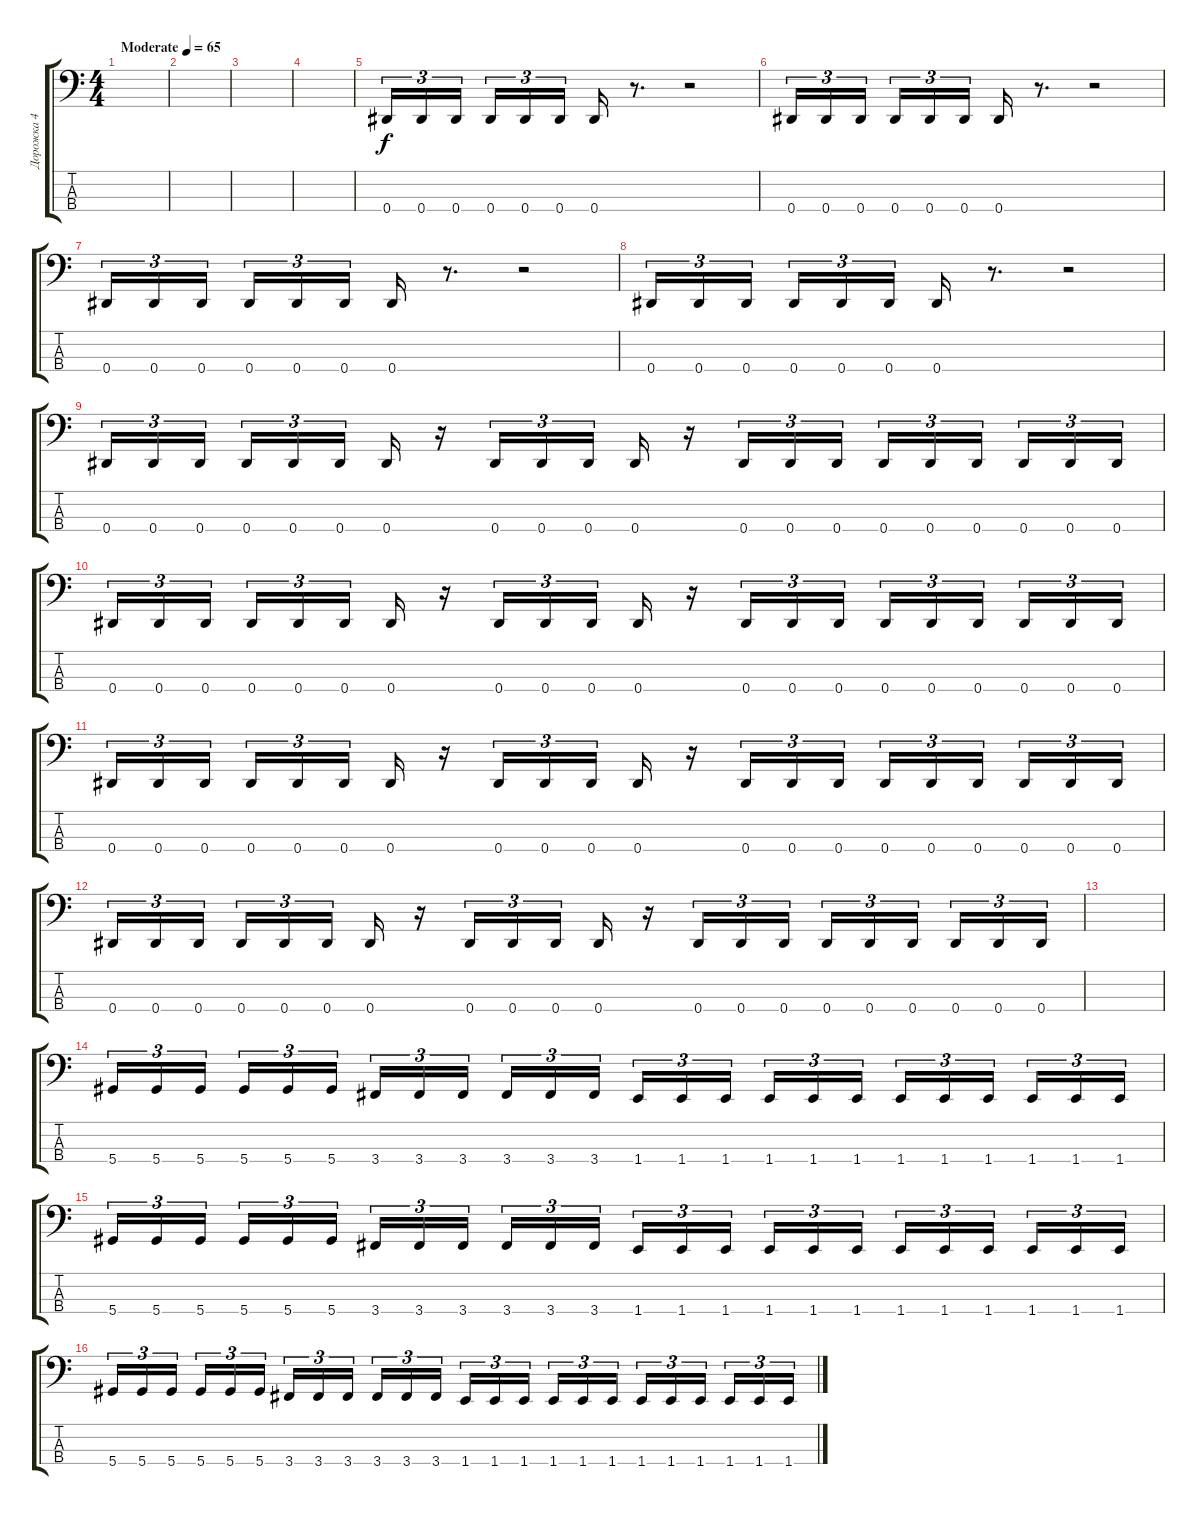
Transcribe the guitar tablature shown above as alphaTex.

\track ("Дорожка 4" "Дорожка 4") {instrument electricbassfinger}
\staff {score tabs}
\tuning (Gb2 Db2 Ab1 Eb1) {hide}
\ts (4 4)
\tempo (65 "Moderate")
\clef f4
\ks c
|
|
|
|
0.4.16{tu (3 2)} 0.4.16{tu (3 2)} 0.4.16{tu (3 2) beam splitsecondary} 0.4.16{tu (3 2)} 0.4.16{tu (3 2)} 0.4.16{tu (3 2)} 0.4.16 r.8{d} r.2 |
0.4.16{tu (3 2)} 0.4.16{tu (3 2)} 0.4.16{tu (3 2) beam splitsecondary} 0.4.16{tu (3 2)} 0.4.16{tu (3 2)} 0.4.16{tu (3 2)} 0.4.16 r.8{d} r.2 |
0.4.16{tu (3 2)} 0.4.16{tu (3 2)} 0.4.16{tu (3 2) beam splitsecondary} 0.4.16{tu (3 2)} 0.4.16{tu (3 2)} 0.4.16{tu (3 2)} 0.4.16 r.8{d} r.2 |
0.4.16{tu (3 2)} 0.4.16{tu (3 2)} 0.4.16{tu (3 2) beam splitsecondary} 0.4.16{tu (3 2)} 0.4.16{tu (3 2)} 0.4.16{tu (3 2)} 0.4.16 r.8{d} r.2 |
0.4.16{tu (3 2)} 0.4.16{tu (3 2)} 0.4.16{tu (3 2) beam splitsecondary} 0.4.16{tu (3 2)} 0.4.16{tu (3 2)} 0.4.16{tu (3 2)} 0.4.16 r.16 0.4.16{tu (3 2)} 0.4.16{tu (3 2)} 0.4.16{tu (3 2)} 0.4.16 r.16 0.4.16{tu (3 2)} 0.4.16{tu (3 2)} 0.4.16{tu (3 2)} 0.4.16{tu (3 2)} 0.4.16{tu (3 2)} 0.4.16{tu (3 2) beam splitsecondary} 0.4.16{tu (3 2)} 0.4.16{tu (3 2)} 0.4.16{tu (3 2)} |
0.4.16{tu (3 2)} 0.4.16{tu (3 2)} 0.4.16{tu (3 2) beam splitsecondary} 0.4.16{tu (3 2)} 0.4.16{tu (3 2)} 0.4.16{tu (3 2)} 0.4.16 r.16 0.4.16{tu (3 2)} 0.4.16{tu (3 2)} 0.4.16{tu (3 2)} 0.4.16 r.16 0.4.16{tu (3 2)} 0.4.16{tu (3 2)} 0.4.16{tu (3 2)} 0.4.16{tu (3 2)} 0.4.16{tu (3 2)} 0.4.16{tu (3 2) beam splitsecondary} 0.4.16{tu (3 2)} 0.4.16{tu (3 2)} 0.4.16{tu (3 2)} |
0.4.16{tu (3 2)} 0.4.16{tu (3 2)} 0.4.16{tu (3 2) beam splitsecondary} 0.4.16{tu (3 2)} 0.4.16{tu (3 2)} 0.4.16{tu (3 2)} 0.4.16 r.16 0.4.16{tu (3 2)} 0.4.16{tu (3 2)} 0.4.16{tu (3 2)} 0.4.16 r.16 0.4.16{tu (3 2)} 0.4.16{tu (3 2)} 0.4.16{tu (3 2)} 0.4.16{tu (3 2)} 0.4.16{tu (3 2)} 0.4.16{tu (3 2) beam splitsecondary} 0.4.16{tu (3 2)} 0.4.16{tu (3 2)} 0.4.16{tu (3 2)} |
0.4.16{tu (3 2)} 0.4.16{tu (3 2)} 0.4.16{tu (3 2) beam splitsecondary} 0.4.16{tu (3 2)} 0.4.16{tu (3 2)} 0.4.16{tu (3 2)} 0.4.16 r.16 0.4.16{tu (3 2)} 0.4.16{tu (3 2)} 0.4.16{tu (3 2)} 0.4.16 r.16 0.4.16{tu (3 2)} 0.4.16{tu (3 2)} 0.4.16{tu (3 2)} 0.4.16{tu (3 2)} 0.4.16{tu (3 2)} 0.4.16{tu (3 2) beam splitsecondary} 0.4.16{tu (3 2)} 0.4.16{tu (3 2)} 0.4.16{tu (3 2)} |
|
5.4.16{tu (3 2)} 5.4.16{tu (3 2)} 5.4.16{tu (3 2) beam splitsecondary} 5.4.16{tu (3 2)} 5.4.16{tu (3 2)} 5.4.16{tu (3 2)} 3.4.16{tu (3 2)} 3.4.16{tu (3 2)} 3.4.16{tu (3 2) beam splitsecondary} 3.4.16{tu (3 2)} 3.4.16{tu (3 2)} 3.4.16{tu (3 2)} 1.4.16{tu (3 2)} 1.4.16{tu (3 2)} 1.4.16{tu (3 2) beam splitsecondary} 1.4.16{tu (3 2)} 1.4.16{tu (3 2)} 1.4.16{tu (3 2)} 1.4.16{tu (3 2)} 1.4.16{tu (3 2)} 1.4.16{tu (3 2) beam splitsecondary} 1.4.16{tu (3 2)} 1.4.16{tu (3 2)} 1.4.16{tu (3 2)} |
5.4.16{tu (3 2)} 5.4.16{tu (3 2)} 5.4.16{tu (3 2) beam splitsecondary} 5.4.16{tu (3 2)} 5.4.16{tu (3 2)} 5.4.16{tu (3 2)} 3.4.16{tu (3 2)} 3.4.16{tu (3 2)} 3.4.16{tu (3 2) beam splitsecondary} 3.4.16{tu (3 2)} 3.4.16{tu (3 2)} 3.4.16{tu (3 2)} 1.4.16{tu (3 2)} 1.4.16{tu (3 2)} 1.4.16{tu (3 2) beam splitsecondary} 1.4.16{tu (3 2)} 1.4.16{tu (3 2)} 1.4.16{tu (3 2)} 1.4.16{tu (3 2)} 1.4.16{tu (3 2)} 1.4.16{tu (3 2) beam splitsecondary} 1.4.16{tu (3 2)} 1.4.16{tu (3 2)} 1.4.16{tu (3 2)} |
5.4.16{tu (3 2)} 5.4.16{tu (3 2)} 5.4.16{tu (3 2) beam splitsecondary} 5.4.16{tu (3 2)} 5.4.16{tu (3 2)} 5.4.16{tu (3 2)} 3.4.16{tu (3 2)} 3.4.16{tu (3 2)} 3.4.16{tu (3 2) beam splitsecondary} 3.4.16{tu (3 2)} 3.4.16{tu (3 2)} 3.4.16{tu (3 2)} 1.4.16{tu (3 2)} 1.4.16{tu (3 2)} 1.4.16{tu (3 2) beam splitsecondary} 1.4.16{tu (3 2)} 1.4.16{tu (3 2)} 1.4.16{tu (3 2)} 1.4.16{tu (3 2)} 1.4.16{tu (3 2)} 1.4.16{tu (3 2) beam splitsecondary} 1.4.16{tu (3 2)} 1.4.16{tu (3 2)} 1.4.16{tu (3 2)}
